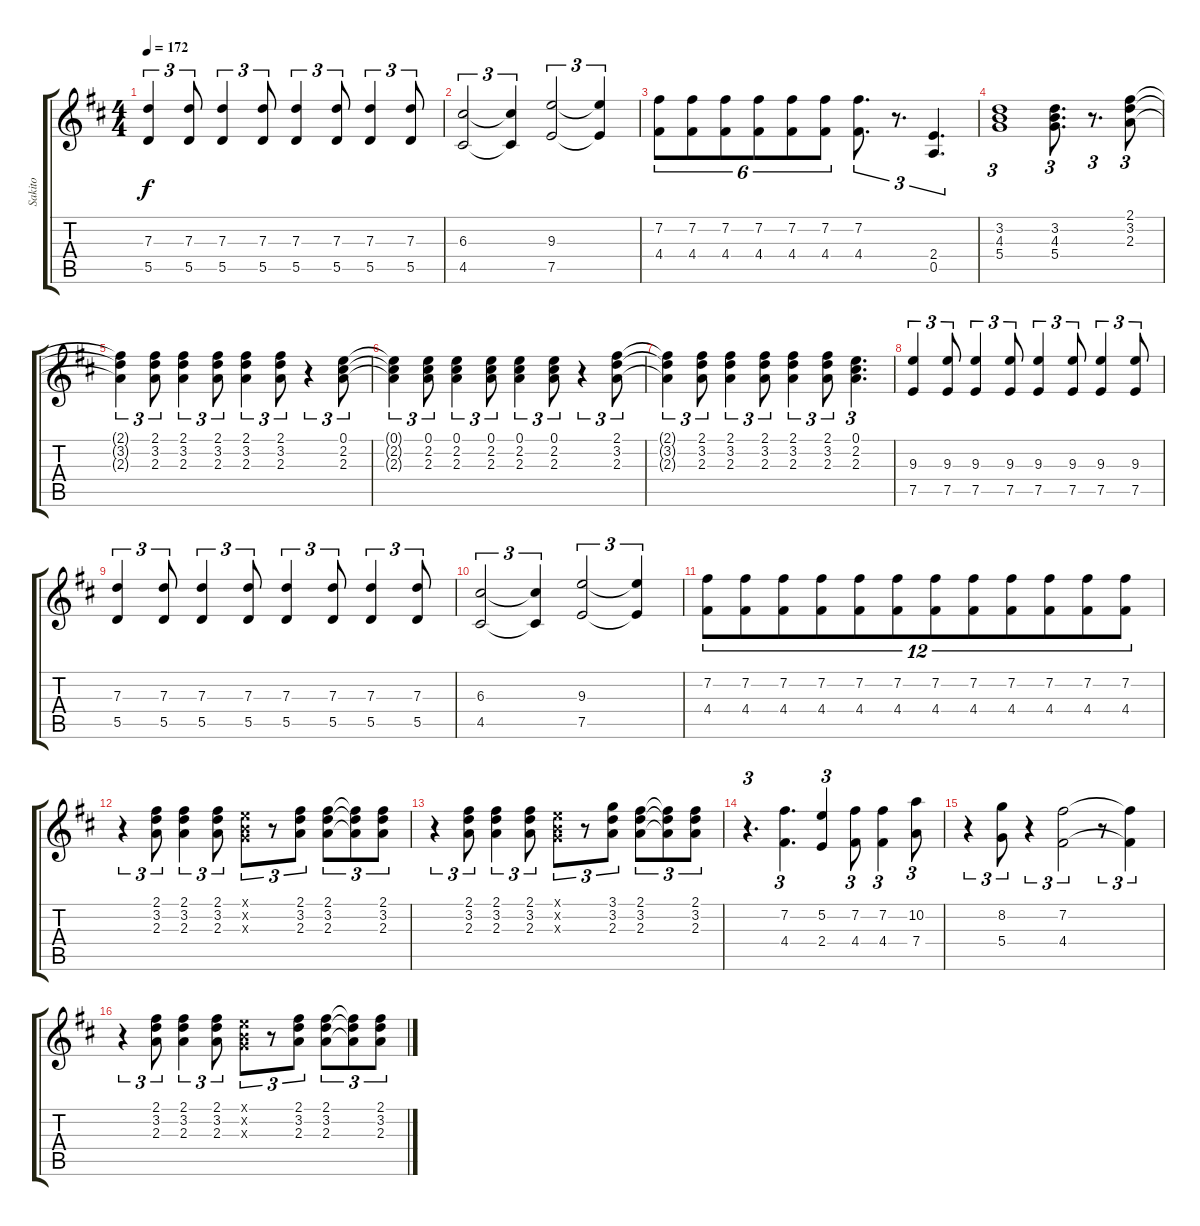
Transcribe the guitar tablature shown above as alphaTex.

\track ("Sakito" "Sakito") {instrument distortionguitar}
\staff {score tabs}
\tuning (E4 B3 G3 D3 A2 E2) {hide}
\ts (4 4)
\tempo 172
\clef g2
\ks bminor
(7.3 5.5).4{tu (3 2) dy f} (7.3 5.5).8{tu (3 2)} (7.3 5.5).4{tu (3 2)} (7.3 5.5).8{tu (3 2)} (7.3 5.5).4{tu (3 2)} (7.3 5.5).8{tu (3 2)} (7.3 5.5).4{tu (3 2)} (7.3 5.5).8{tu (3 2)} |
(6.3 4.5).2{tu (3 2)} (6.3{t} 4.5{t}).4{tu (3 2)} (9.3 7.5).2{tu (3 2)} (9.3{t} 7.5{t}).4{tu (3 2)} |
(7.2 4.4).8{tu (6 4)} (7.2 4.4).8{tu (6 4)} (7.2 4.4).8{tu (6 4)} (7.2 4.4).8{tu (6 4)} (7.2 4.4).8{tu (6 4)} (7.2 4.4).8{tu (6 4)} (7.2 4.4).8{d tu (3 2)} r.8{d tu (3 2)} (2.4 0.5).4{d tu (3 2)} |
(3.2 4.3 5.4).1{tu (3 2)} (3.2 4.3 5.4).8{d tu (3 2)} r.8{d tu (3 2)} (2.1 3.2 2.3).8{tu (3 2)} |
(2.1{t} 3.2{t} 2.3{t}).4{tu (3 2)} (2.1 3.2 2.3).8{tu (3 2)} (2.1 3.2 2.3).4{tu (3 2)} (2.1 3.2 2.3).8{tu (3 2)} (2.1 3.2 2.3).4{tu (3 2)} (2.1 3.2 2.3).8{tu (3 2)} r.4{tu (3 2)} (0.1 2.2 2.3).8{tu (3 2)} |
(0.1{t} 2.2{t} 2.3{t}).4{tu (3 2)} (0.1 2.2 2.3).8{tu (3 2)} (0.1 2.2 2.3).4{tu (3 2)} (0.1 2.2 2.3).8{tu (3 2)} (0.1 2.2 2.3).4{tu (3 2)} (0.1 2.2 2.3).8{tu (3 2)} r.4{tu (3 2)} (2.1 3.2 2.3).8{tu (3 2)} |
(2.1{t} 3.2{t} 2.3{t}).4{tu (3 2)} (2.1 3.2 2.3).8{tu (3 2)} (2.1 3.2 2.3).4{tu (3 2)} (2.1 3.2 2.3).8{tu (3 2)} (2.1 3.2 2.3).4{tu (3 2)} (2.1 3.2 2.3).8{tu (3 2)} (0.1 2.2 2.3).4{d tu (3 2)} |
(9.3 7.5).4{tu (3 2)} (9.3 7.5).8{tu (3 2)} (9.3 7.5).4{tu (3 2)} (9.3 7.5).8{tu (3 2)} (9.3 7.5).4{tu (3 2)} (9.3 7.5).8{tu (3 2)} (9.3 7.5).4{tu (3 2)} (9.3 7.5).8{tu (3 2)} |
(7.3 5.5).4{tu (3 2)} (7.3 5.5).8{tu (3 2)} (7.3 5.5).4{tu (3 2)} (7.3 5.5).8{tu (3 2)} (7.3 5.5).4{tu (3 2)} (7.3 5.5).8{tu (3 2)} (7.3 5.5).4{tu (3 2)} (7.3 5.5).8{tu (3 2)} |
(6.3 4.5).2{tu (3 2)} (6.3{t} 4.5{t}).4{tu (3 2)} (9.3 7.5).2{tu (3 2)} (9.3{t} 7.5{t}).4{tu (3 2)} |
(7.2 4.4).8{tu (12 8)} (7.2 4.4).8{tu (12 8)} (7.2 4.4).8{tu (12 8)} (7.2 4.4).8{tu (12 8)} (7.2 4.4).8{tu (12 8)} (7.2 4.4).8{tu (12 8)} (7.2 4.4).8{tu (12 8)} (7.2 4.4).8{tu (12 8)} (7.2 4.4).8{tu (12 8)} (7.2 4.4).8{tu (12 8)} (7.2 4.4).8{tu (12 8)} (7.2 4.4).8{tu (12 8)} |
r.4{tu (3 2)} (2.1 3.2 2.3).8{tu (3 2)} (2.1 3.2 2.3).4{tu (3 2)} (2.1 3.2 2.3).8{tu (3 2)} (0.1{x} 0.2{x} 0.3{x}).8{tu (3 2)} r.8{tu (3 2)} (2.1 3.2 2.3).8{tu (3 2)} (2.1 3.2 2.3).8{tu (3 2)} (2.1{t} 3.2{t} 2.3{t}).8{tu (3 2)} (2.1 3.2 2.3).8{tu (3 2)} |
r.4{tu (3 2)} (2.1 3.2 2.3).8{tu (3 2)} (2.1 3.2 2.3).4{tu (3 2)} (2.1 3.2 2.3).8{tu (3 2)} (0.1{x} 0.2{x} 0.3{x}).8{tu (3 2)} r.8{tu (3 2)} (3.1 3.2 2.3).8{tu (3 2)} (2.1 3.2 2.3).8{tu (3 2)} (2.1{t} 3.2{t} 2.3{t}).8{tu (3 2)} (2.1 3.2 2.3).8{tu (3 2)} |
r.4{d tu (3 2)} (7.2 4.4).4{d tu (3 2)} (5.2 2.4).4{tu (3 2)} (7.2 4.4).8{tu (3 2)} (7.2 4.4).4{tu (3 2)} (10.2 7.4).8{tu (3 2)} |
r.4{tu (3 2)} (8.2 5.4).8{tu (3 2)} r.4{tu (3 2)} (7.2 4.4).2{tu (3 2)} r.8{tu (3 2)} (7.2{t} 4.4{t}).4{tu (3 2)} |
r.4{tu (3 2)} (2.1 3.2 2.3).8{tu (3 2)} (2.1 3.2 2.3).4{tu (3 2)} (2.1 3.2 2.3).8{tu (3 2)} (0.1{x} 0.2{x} 0.3{x}).8{tu (3 2)} r.8{tu (3 2)} (2.1 3.2 2.3).8{tu (3 2)} (2.1 3.2 2.3).8{tu (3 2)} (2.1{t} 3.2{t} 2.3{t}).8{tu (3 2)} (2.1 3.2 2.3).8{tu (3 2)}
